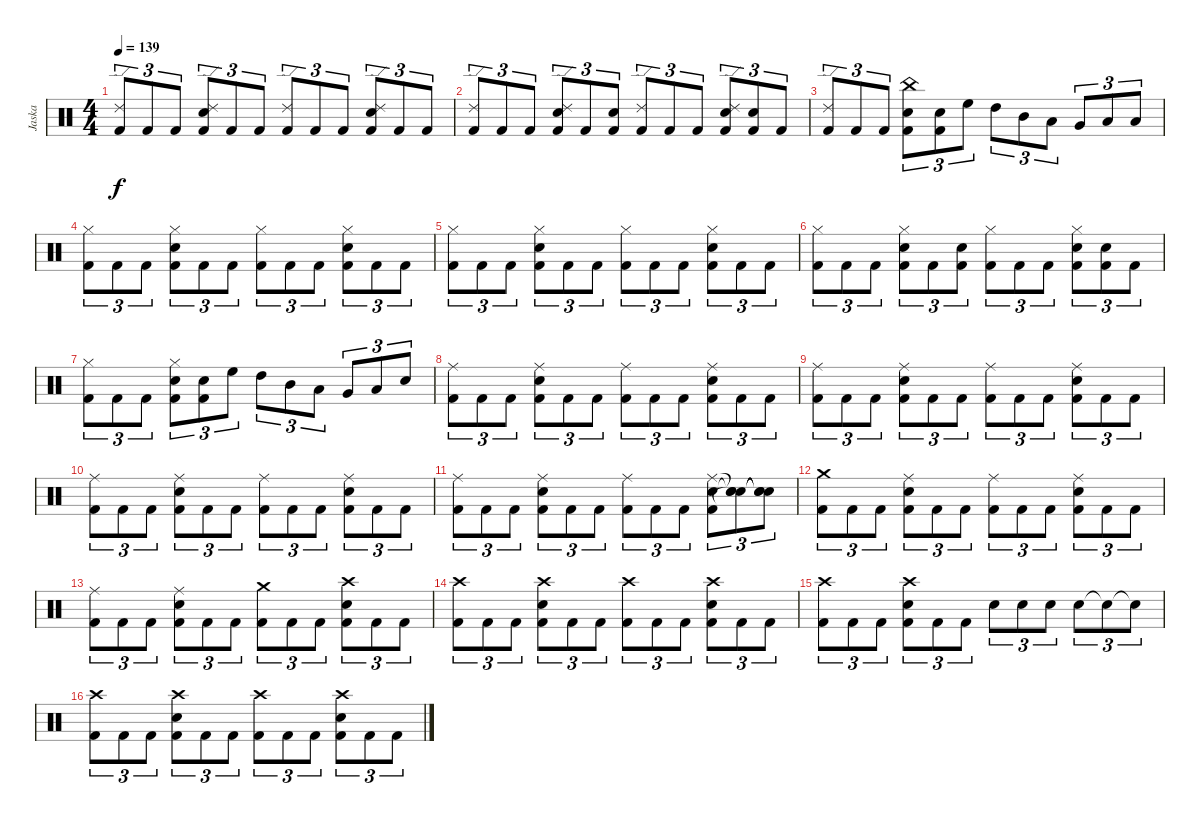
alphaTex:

\track ("Jaska" "Jaska") {instrument percussion}
\staff {score}
\articulation defaults
\ts (4 4)
\tempo 139
\clef neutral
\ks c
("Ride (edge) 2" "Kick (hit) 2").8{tu (3 2) dy f} "Kick (hit) 2".8{tu (3 2)} "Kick (hit) 2".8{tu (3 2)} ("Ride (edge) 2" "Snare (hit) 2" "Kick (hit) 2").8{tu (3 2)} "Kick (hit) 2".8{tu (3 2)} "Kick (hit) 2".8{tu (3 2)} ("Ride (edge) 2" "Kick (hit) 2").8{tu (3 2)} "Kick (hit) 2".8{tu (3 2)} "Kick (hit) 2".8{tu (3 2)} ("Ride (edge) 2" "Snare (hit) 2" "Kick (hit) 2").8{tu (3 2)} "Kick (hit) 2".8{tu (3 2)} "Kick (hit) 2".8{tu (3 2)} |
("Ride (edge) 2" "Kick (hit) 2").8{tu (3 2)} "Kick (hit) 2".8{tu (3 2)} "Kick (hit) 2".8{tu (3 2)} ("Ride (edge) 2" "Snare (hit) 2" "Kick (hit) 2").8{tu (3 2)} "Kick (hit) 2".8{tu (3 2)} ("Snare (hit) 2" "Kick (hit) 2").8{tu (3 2)} ("Ride (edge) 2" "Kick (hit) 2").8{tu (3 2)} "Kick (hit) 2".8{tu (3 2)} "Kick (hit) 2".8{tu (3 2)} ("Ride (edge) 2" "Snare (hit) 2" "Kick (hit) 2").8{tu (3 2)} ("Snare (hit) 2" "Kick (hit) 2").8{tu (3 2)} "Kick (hit) 2".8{tu (3 2)} |
("Ride (edge) 2" "Kick (hit) 2").8{tu (3 2)} "Kick (hit) 2".8{tu (3 2)} "Kick (hit) 2".8{tu (3 2)} ("China (hit)" "Snare (hit) 2" "Kick (hit) 2").8{tu (3 2)} ("Snare (hit) 2" "Kick (hit) 2").8{tu (3 2)} "High Floor Tom (hit)".8{tu (3 2)} "High Tom (hit)".8{tu (3 2)} "Mid Tom (hit)".8{tu (3 2)} "Low Tom (hit)".8{tu (3 2)} "Very Low Tom (hit)".8{tu (3 2)} "Low Floor Tom (hit)".8{tu (3 2)} "Low Floor Tom (hit)".8{tu (3 2)} |
("Hi-Hat (closed)" "Kick (hit) 2").8{tu (3 2)} "Kick (hit) 2".8{tu (3 2)} "Kick (hit) 2".8{tu (3 2)} ("Hi-Hat (closed)" "Snare (hit) 2" "Kick (hit) 2").8{tu (3 2)} "Kick (hit) 2".8{tu (3 2)} "Kick (hit) 2".8{tu (3 2)} ("Hi-Hat (closed)" "Kick (hit) 2").8{tu (3 2)} "Kick (hit) 2".8{tu (3 2)} "Kick (hit) 2".8{tu (3 2)} ("Hi-Hat (closed)" "Snare (hit) 2" "Kick (hit) 2").8{tu (3 2)} "Kick (hit) 2".8{tu (3 2)} "Kick (hit) 2".8{tu (3 2)} |
("Hi-Hat (closed)" "Kick (hit) 2").8{tu (3 2)} "Kick (hit) 2".8{tu (3 2)} "Kick (hit) 2".8{tu (3 2)} ("Hi-Hat (closed)" "Snare (hit) 2" "Kick (hit) 2").8{tu (3 2)} "Kick (hit) 2".8{tu (3 2)} "Kick (hit) 2".8{tu (3 2)} ("Hi-Hat (closed)" "Kick (hit) 2").8{tu (3 2)} "Kick (hit) 2".8{tu (3 2)} "Kick (hit) 2".8{tu (3 2)} ("Hi-Hat (closed)" "Snare (hit) 2" "Kick (hit) 2").8{tu (3 2)} "Kick (hit) 2".8{tu (3 2)} "Kick (hit) 2".8{tu (3 2)} |
("Hi-Hat (closed)" "Kick (hit) 2").8{tu (3 2)} "Kick (hit) 2".8{tu (3 2)} "Kick (hit) 2".8{tu (3 2)} ("Hi-Hat (closed)" "Snare (hit) 2" "Kick (hit) 2").8{tu (3 2)} "Kick (hit) 2".8{tu (3 2)} ("Snare (hit) 2" "Kick (hit) 2").8{tu (3 2)} ("Hi-Hat (closed)" "Kick (hit) 2").8{tu (3 2)} "Kick (hit) 2".8{tu (3 2)} "Kick (hit) 2".8{tu (3 2)} ("Hi-Hat (closed)" "Snare (hit) 2" "Kick (hit) 2").8{tu (3 2)} ("Snare (hit) 2" "Kick (hit) 2").8{tu (3 2)} "Kick (hit) 2".8{tu (3 2)} |
("Hi-Hat (closed)" "Kick (hit) 2").8{tu (3 2)} "Kick (hit) 2".8{tu (3 2)} "Kick (hit) 2".8{tu (3 2)} ("Hi-Hat (closed)" "Snare (hit) 2" "Kick (hit) 2").8{tu (3 2)} ("Snare (hit) 2" "Kick (hit) 2").8{tu (3 2)} "High Floor Tom (hit)".8{tu (3 2)} "High Tom (hit)".8{tu (3 2)} "Mid Tom (hit)".8{tu (3 2)} "Low Tom (hit)".8{tu (3 2)} "Very Low Tom (hit)".8{tu (3 2)} "Low Floor Tom (hit)".8{tu (3 2)} "Snare (hit) 2".8{tu (3 2)} |
("Ride (middle)" "Kick (hit) 2").8{tu (3 2)} "Kick (hit) 2".8{tu (3 2)} "Kick (hit) 2".8{tu (3 2)} ("Ride (middle)" "Snare (hit) 2" "Kick (hit) 2").8{tu (3 2)} "Kick (hit) 2".8{tu (3 2)} "Kick (hit) 2".8{tu (3 2)} ("Ride (middle)" "Kick (hit) 2").8{tu (3 2)} "Kick (hit) 2".8{tu (3 2)} "Kick (hit) 2".8{tu (3 2)} ("Ride (middle)" "Snare (hit) 2" "Kick (hit) 2").8{tu (3 2)} "Kick (hit) 2".8{tu (3 2)} "Kick (hit) 2".8{tu (3 2)} |
("Ride (middle)" "Kick (hit) 2").8{tu (3 2)} "Kick (hit) 2".8{tu (3 2)} "Kick (hit) 2".8{tu (3 2)} ("Ride (middle)" "Snare (hit) 2" "Kick (hit) 2").8{tu (3 2)} "Kick (hit) 2".8{tu (3 2)} "Kick (hit) 2".8{tu (3 2)} ("Ride (middle)" "Kick (hit) 2").8{tu (3 2)} "Kick (hit) 2".8{tu (3 2)} "Kick (hit) 2".8{tu (3 2)} ("Ride (middle)" "Snare (hit) 2" "Kick (hit) 2").8{tu (3 2)} "Kick (hit) 2".8{tu (3 2)} "Kick (hit) 2".8{tu (3 2)} |
("Ride (middle)" "Kick (hit) 2").8{tu (3 2)} "Kick (hit) 2".8{tu (3 2)} "Kick (hit) 2".8{tu (3 2)} ("Ride (middle)" "Snare (hit) 2" "Kick (hit) 2").8{tu (3 2)} "Kick (hit) 2".8{tu (3 2)} "Kick (hit) 2".8{tu (3 2)} ("Ride (middle)" "Kick (hit) 2").8{tu (3 2)} "Kick (hit) 2".8{tu (3 2)} "Kick (hit) 2".8{tu (3 2)} ("Ride (middle)" "Snare (hit) 2" "Kick (hit) 2").8{tu (3 2)} "Kick (hit) 2".8{tu (3 2)} "Kick (hit) 2".8{tu (3 2)} |
("Ride (middle)" "Kick (hit) 2").8{tu (3 2)} "Kick (hit) 2".8{tu (3 2)} "Kick (hit) 2".8{tu (3 2)} ("Ride (middle)" "Snare (hit) 2" "Kick (hit) 2").8{tu (3 2)} "Kick (hit) 2".8{tu (3 2)} "Kick (hit) 2".8{tu (3 2)} ("Ride (middle)" "Kick (hit) 2").8{tu (3 2)} "Kick (hit) 2".8{tu (3 2)} "Kick (hit) 2".8{tu (3 2)} ("Ride (middle)" "Snare (hit) 2" "Kick (hit) 2").8{tu (3 2)} ("Snare (hit)"{t} "Snare (hit)"{t} "Snare (hit)"{t}).8{tu (3 2)} ("Snare (hit)"{t} "Snare (hit)"{t} "Snare (hit)"{t}).8{tu (3 2)} |
("Crash medium (hit)" "Kick (hit) 2").8{tu (3 2)} "Kick (hit) 2".8{tu (3 2)} "Kick (hit) 2".8{tu (3 2)} ("Ride (middle)" "Snare (hit) 2" "Kick (hit) 2").8{tu (3 2)} "Kick (hit) 2".8{tu (3 2)} "Kick (hit) 2".8{tu (3 2)} ("Ride (middle)" "Kick (hit) 2").8{tu (3 2)} "Kick (hit) 2".8{tu (3 2)} "Kick (hit) 2".8{tu (3 2)} ("Ride (middle)" "Snare (hit) 2" "Kick (hit) 2").8{tu (3 2)} "Kick (hit) 2".8{tu (3 2)} "Kick (hit) 2".8{tu (3 2)} |
("Ride (middle)" "Kick (hit) 2").8{tu (3 2)} "Kick (hit) 2".8{tu (3 2)} "Kick (hit) 2".8{tu (3 2)} ("Ride (middle)" "Snare (hit) 2" "Kick (hit) 2").8{tu (3 2)} "Kick (hit) 2".8{tu (3 2)} "Kick (hit) 2".8{tu (3 2)} ("Crash medium (hit)" "Kick (hit) 2").8{tu (3 2)} "Kick (hit) 2".8{tu (3 2)} "Kick (hit) 2".8{tu (3 2)} ("Crash high (hit)" "Snare (hit) 2" "Kick (hit) 2").8{tu (3 2)} "Kick (hit) 2".8{tu (3 2)} "Kick (hit) 2".8{tu (3 2)} |
("Crash high (hit)" "Kick (hit) 2").8{tu (3 2)} "Kick (hit) 2".8{tu (3 2)} "Kick (hit) 2".8{tu (3 2)} ("Crash high (hit)" "Snare (hit) 2" "Kick (hit) 2").8{tu (3 2)} "Kick (hit) 2".8{tu (3 2)} "Kick (hit) 2".8{tu (3 2)} ("Crash high (hit)" "Kick (hit) 2").8{tu (3 2)} "Kick (hit) 2".8{tu (3 2)} "Kick (hit) 2".8{tu (3 2)} ("Crash high (hit)" "Snare (hit) 2" "Kick (hit) 2").8{tu (3 2)} "Kick (hit) 2".8{tu (3 2)} "Kick (hit) 2".8{tu (3 2)} |
("Crash high (hit)" "Kick (hit) 2").8{tu (3 2)} "Kick (hit) 2".8{tu (3 2)} "Kick (hit) 2".8{tu (3 2)} ("Crash high (hit)" "Snare (hit) 2" "Kick (hit) 2").8{tu (3 2)} "Kick (hit) 2".8{tu (3 2)} "Kick (hit) 2".8{tu (3 2)} "Snare (hit) 2".8{tu (3 2)} "Snare (hit) 2".8{tu (3 2)} "Snare (hit) 2".8{tu (3 2)} "Snare (hit) 2".8{tu (3 2)} "Snare (hit)"{t}.8{tu (3 2)} "Snare (hit)"{t}.8{tu (3 2)} |
("Crash high (hit)" "Kick (hit) 2").8{tu (3 2)} "Kick (hit) 2".8{tu (3 2)} "Kick (hit) 2".8{tu (3 2)} ("Crash high (hit)" "Snare (hit) 2" "Kick (hit) 2").8{tu (3 2)} "Kick (hit) 2".8{tu (3 2)} "Kick (hit) 2".8{tu (3 2)} ("Crash high (hit)" "Kick (hit) 2").8{tu (3 2)} "Kick (hit) 2".8{tu (3 2)} "Kick (hit) 2".8{tu (3 2)} ("Crash high (hit)" "Snare (hit) 2" "Kick (hit) 2").8{tu (3 2)} "Kick (hit) 2".8{tu (3 2)} "Kick (hit) 2".8{tu (3 2)}
